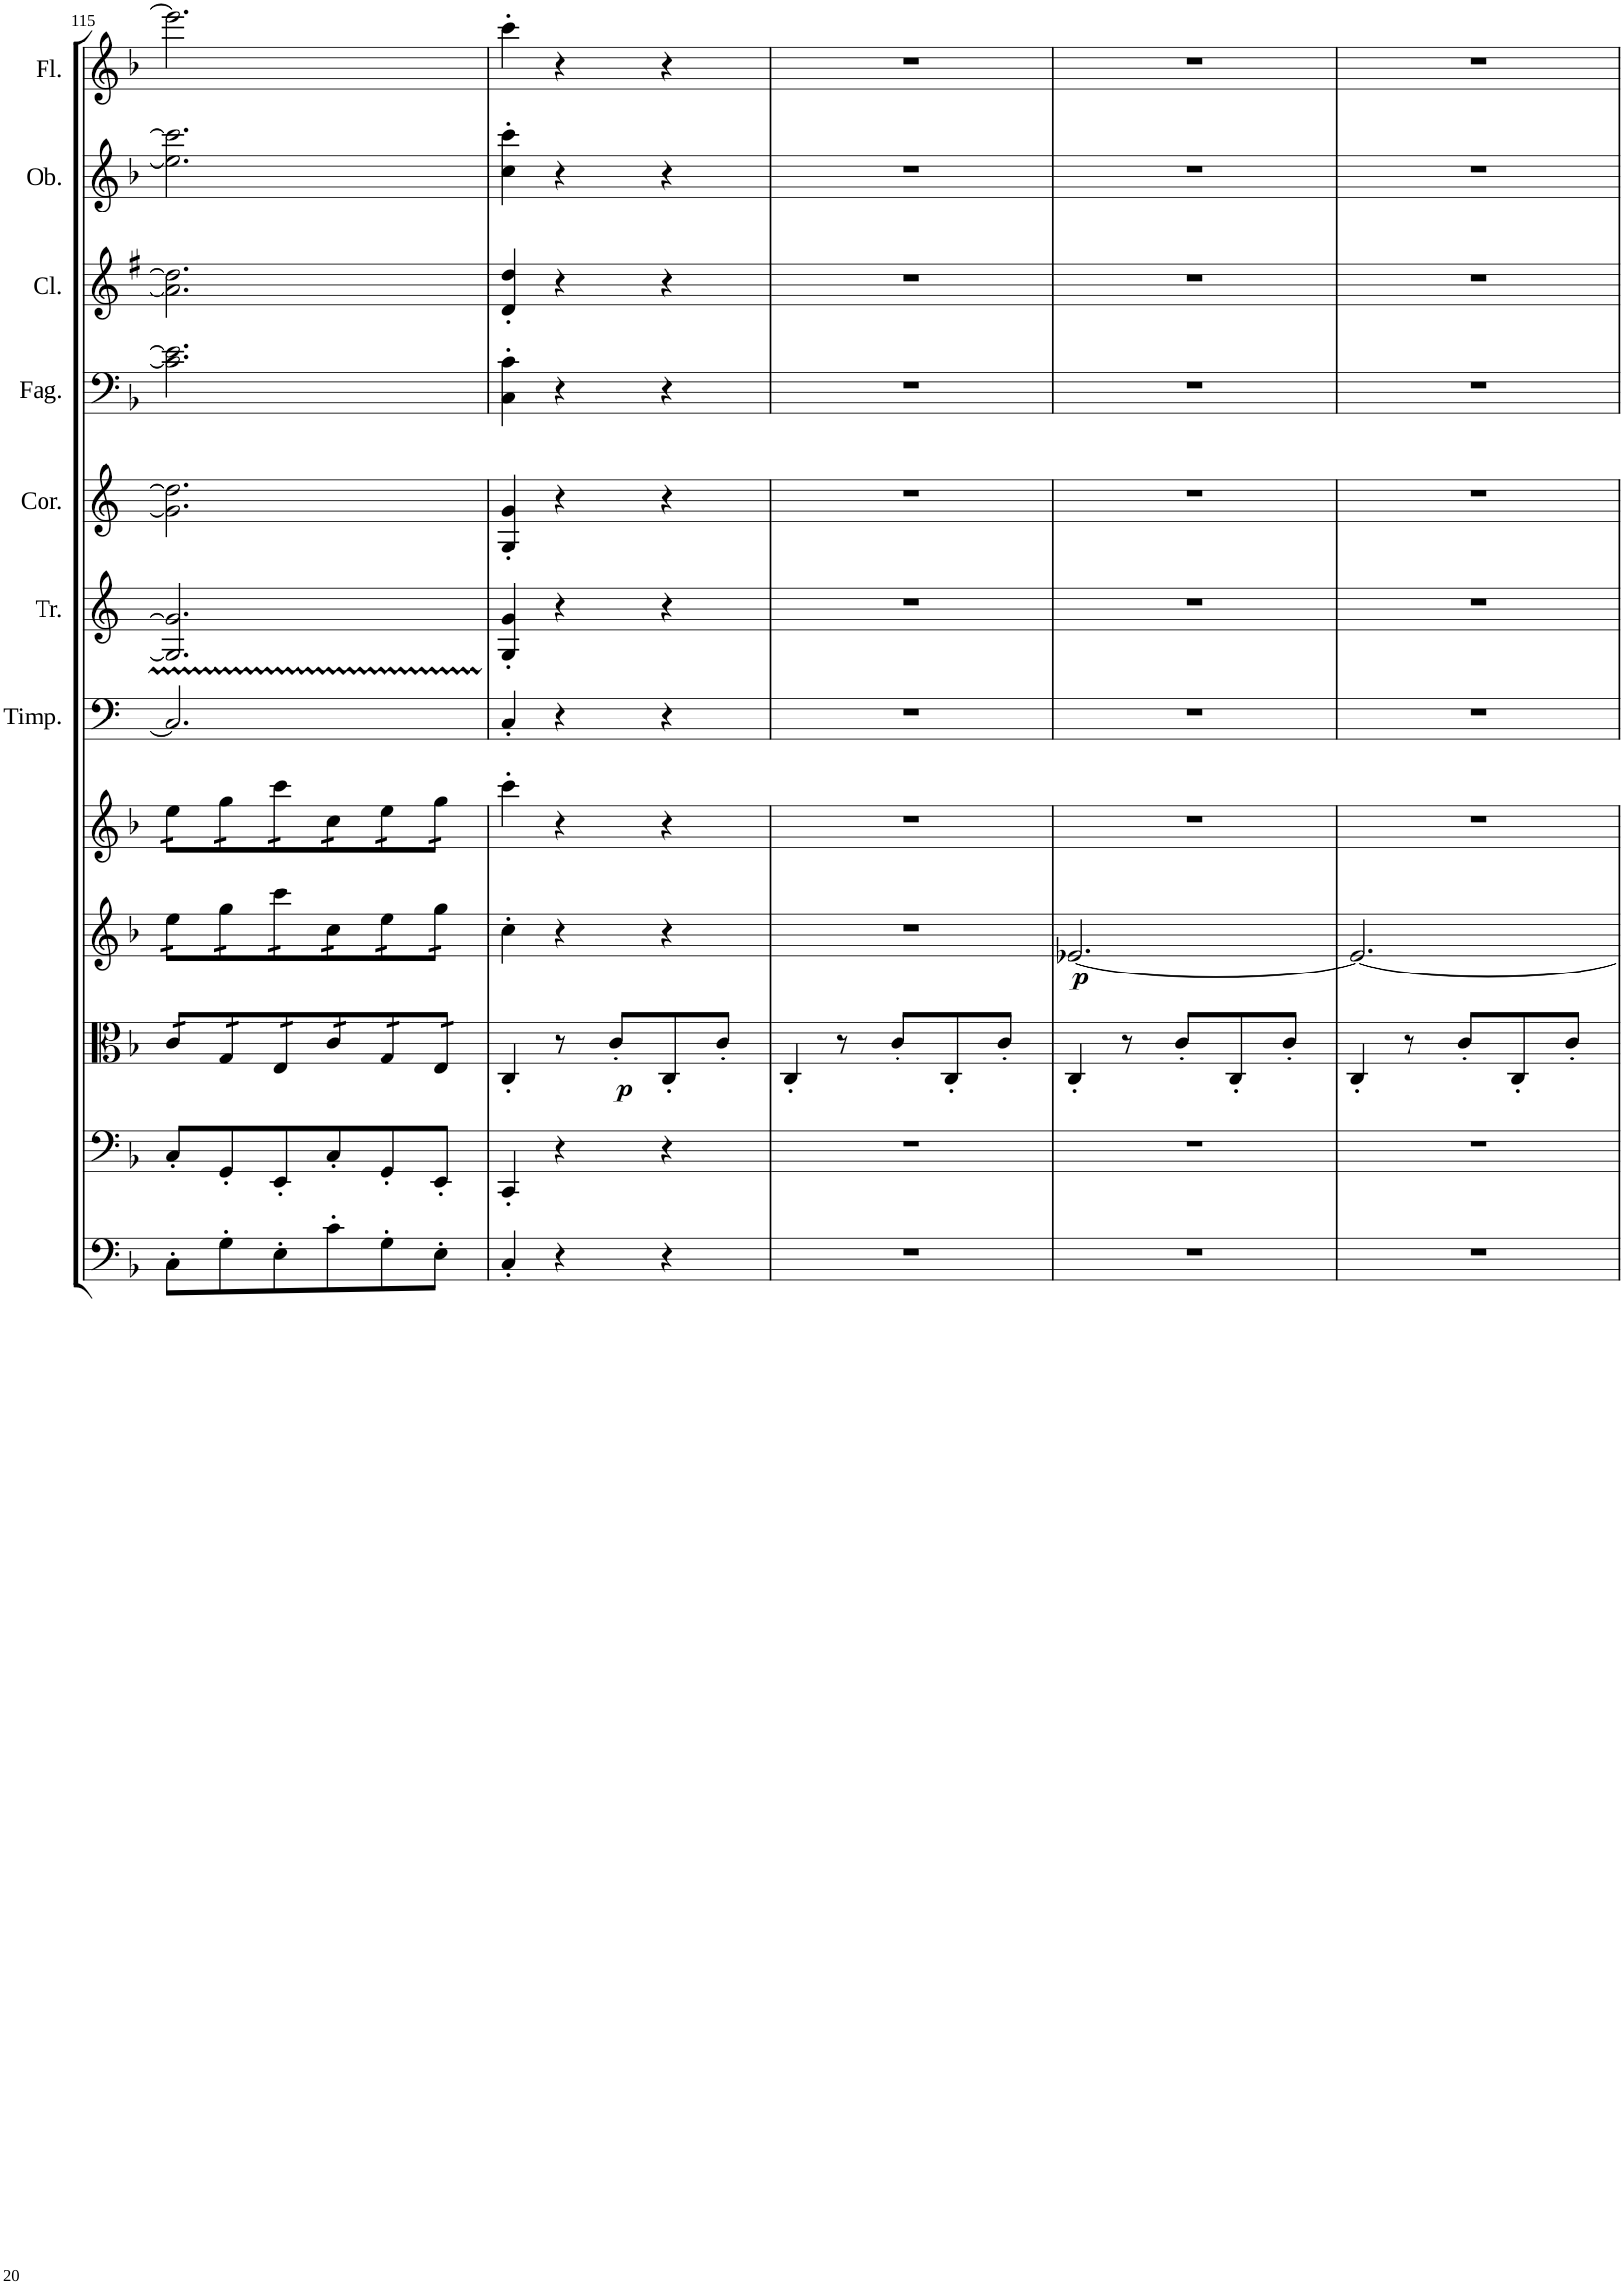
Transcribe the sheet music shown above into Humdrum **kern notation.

**kern	**kern	**kern	**dynam	**kern	**dynam	**kern	**kern	**kern	**kern	**kern	**kern	**kern	**kern
*part12	*part11	*part10	*part10	*part9	*part9	*part8	*part7	*part6	*part5	*part4	*part3	*part2	*part1
*staff12	*staff11	*staff10	*staff10	*staff9	*staff9	*staff8	*staff7	*staff6	*staff5	*staff4	*staff3	*staff2	*staff1
*I"Basso	*I"Violoncello	*I"Viola	*	*I"Violino II	*	*I"Violino I	*I"Timpani in F.C.	*I"Trombe in F	*I"Corni in F	*I"Fagotti	*I"Clarinetti in B	*I"Oboi	*I"Flauti
*	*	*	*	*	*	*	*I'Timp.	*I'Tr.	*I'Cor.	*I'Fag.	*I'Cl.	*I'Ob.	*I'Fl.
!!LO:PB:g=z
*clefF4	*clefF4	*clefC3	*	*clefG2	*	*clefG2	*clefF4	*clefG2	*clefG2	*clefF4	*clefG2	*clefG2	*clefG2
*Trd7c12	*	*	*	*	*	*	*	*Trd-3c-5	*Trd4c7	*	*Trd1c2	*	*
*k[b-]	*k[b-]	*k[b-]	*	*k[b-]	*	*k[b-]	*k[]	*k[]	*k[]	*k[b-]	*k[f#]	*k[b-]	*k[b-]
*M3/4	*M3/4	*M3/4	*	*M3/4	*	*M3/4	*M3/4	*M3/4	*M3/4	*M3/4	*M3/4	*M3/4	*M3/4
=115	=115	=115	=115	=115	=115	=115	=115	=115	=115	=115	=115	=115	=115
*	*	*tremolo	*	*	*	*	*	*	*	*	*	*	*
*	*	*	*	*tremolo	*	*	*	*	*	*	*	*	*
*	*	*	*	*	*	*tremolo	*	*	*	*	*	*	*
*	*	*	*	*	*	*	*tremolo	*	*	*	*	*	*
8C'\L	8C'/L	16c/LL	.	16ee\LL	.	16ee\LL	32C/]LLL	2.G/] 2.g/]	2.g\] 2.dd\]	2.c\] 2.e\]	2.a\] 2.dd\]	2.ee\] 2.ccc\]	2.eee\]
.	.	.	.	.	.	.	32C/	.	.	.	.	.	.
.	.	16c/	.	16ee\	.	16ee\	32C/	.	.	.	.	.	.
.	.	.	.	.	.	.	32C/	.	.	.	.	.	.
8G'\	8GG'/	16G/	.	16gg\	.	16gg\	32C/	.	.	.	.	.	.
.	.	.	.	.	.	.	32C/	.	.	.	.	.	.
.	.	16G/	.	16gg\	.	16gg\	32C/	.	.	.	.	.	.
.	.	.	.	.	.	.	32C/	.	.	.	.	.	.
8E'\	8EE'/	16E/	.	16ccc\	.	16ccc\	32C/	.	.	.	.	.	.
.	.	.	.	.	.	.	32C/	.	.	.	.	.	.
.	.	16E/	.	16ccc\	.	16ccc\	32C/	.	.	.	.	.	.
.	.	.	.	.	.	.	32C/	.	.	.	.	.	.
8c'\	8C'/	16c/	.	16cc\	.	16cc\	32C/	.	.	.	.	.	.
.	.	.	.	.	.	.	32C/	.	.	.	.	.	.
.	.	16c/	.	16cc\	.	16cc\	32C/	.	.	.	.	.	.
.	.	.	.	.	.	.	32C/	.	.	.	.	.	.
8G'\	8GG'/	16G/	.	16ee\	.	16ee\	32C/	.	.	.	.	.	.
.	.	.	.	.	.	.	32C/	.	.	.	.	.	.
.	.	16G/	.	16ee\	.	16ee\	32C/	.	.	.	.	.	.
.	.	.	.	.	.	.	32C/	.	.	.	.	.	.
8E'\J	8EE'/J	16E/	.	16gg\	.	16gg\	32C/	.	.	.	.	.	.
.	.	.	.	.	.	.	32C/	.	.	.	.	.	.
.	.	16E/JJ	.	16gg\JJ	.	16gg\JJ	32C/	.	.	.	.	.	.
*	*	*	*	*	*	*Xtremolo	*	*	*	*	*	*	*
*	*	*	*	*Xtremolo	*	*	*	*	*	*	*	*	*
*	*	*Xtremolo	*	*	*	*	*	*	*	*	*	*	*
.	.	.	.	.	.	.	32C/JJJ	.	.	.	.	.	.
*	*	*	*	*	*	*	*Xtremolo	*	*	*	*	*	*
=116	=116	=116	=116	=116	=116	=116	=116	=116	=116	=116	=116	=116	=116
4C'/	4CC'/	4C'/	.	4cc'\	.	4ccc'\	4C'/	4G/' 4g/'	4G/' 4g/'	4C\' 4c\'	4d/' 4dd/'	4cc\' 4ccc\'	4ccc'\
4r	4r	8r	.	4r	.	4r	4r	4r	4r	4r	4r	4r	4r
!	!	!	!LO:DY:b	!	!	!	!	!	!	!	!	!	!
.	.	8c'/L	p	.	.	.	.	.	.	.	.	.	.
4r	4r	8C'/	.	4r	.	4r	4r	4r	4r	4r	4r	4r	4r
.	.	8c'/J	.	.	.	.	.	.	.	.	.	.	.
=117	=117	=117	=117	=117	=117	=117	=117	=117	=117	=117	=117	=117	=117
2.r	2.r	4C'/	.	2.r	.	2.r	2.r	2.r	2.r	2.r	2.r	2.r	2.r
.	.	8r	.	.	.	.	.	.	.	.	.	.	.
.	.	8c'/L	.	.	.	.	.	.	.	.	.	.	.
.	.	8C'/	.	.	.	.	.	.	.	.	.	.	.
.	.	8c'/J	.	.	.	.	.	.	.	.	.	.	.
=118	=118	=118	=118	=118	=118	=118	=118	=118	=118	=118	=118	=118	=118
!	!	!	!	!	!LO:DY:b	!	!	!	!	!	!	!	!
2.r	2.r	4C'/	.	[2.e-X/	p	2.r	2.r	2.r	2.r	2.r	2.r	2.r	2.r
.	.	8r	.	.	.	.	.	.	.	.	.	.	.
.	.	8c'/L	.	.	.	.	.	.	.	.	.	.	.
.	.	8C'/	.	.	.	.	.	.	.	.	.	.	.
.	.	8c'/J	.	.	.	.	.	.	.	.	.	.	.
=119	=119	=119	=119	=119	=119	=119	=119	=119	=119	=119	=119	=119	=119
2.r	2.r	4C'/	.	2.e-/_	.	2.r	2.r	2.r	2.r	2.r	2.r	2.r	2.r
.	.	8r	.	.	.	.	.	.	.	.	.	.	.
.	.	8c'/L	.	.	.	.	.	.	.	.	.	.	.
.	.	8C'/	.	.	.	.	.	.	.	.	.	.	.
.	.	8c'/J	.	.	.	.	.	.	.	.	.	.	.
=	=	=	=	=	=	=	=	=	=	=	=	=	=
*-	*-	*-	*-	*-	*-	*-	*-	*-	*-	*-	*-	*-	*-
